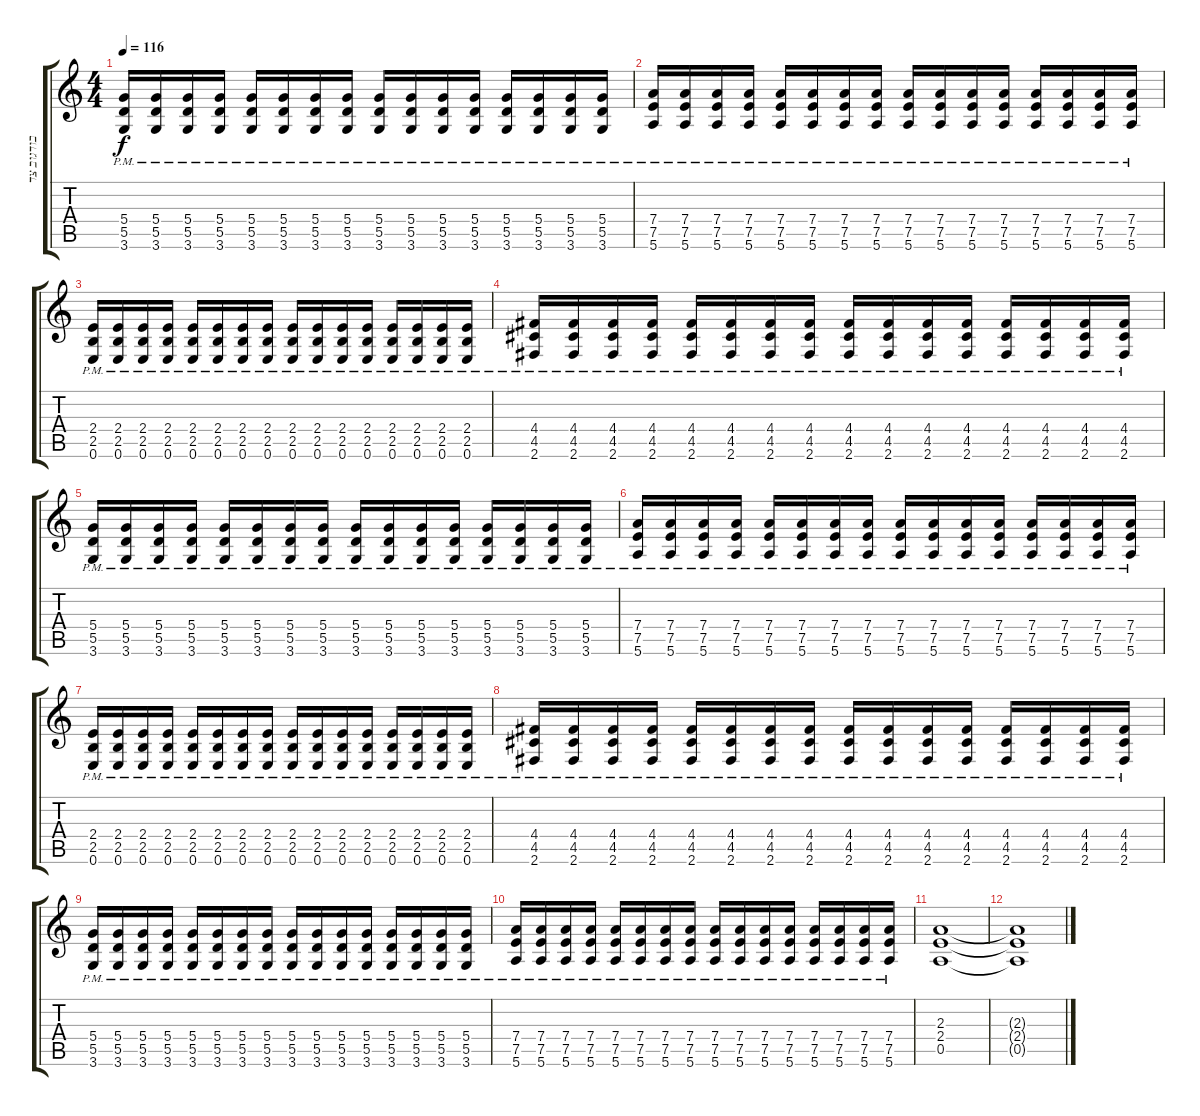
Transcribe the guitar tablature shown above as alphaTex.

\track ("בודגוב צד שמאל" "בודגוב צד ") {instrument distortionguitar}
\staff {score tabs}
\tuning (E4 B3 G3 D3 A2 E2) {hide}
\ts (4 4)
\tempo 116
\clef g2
\ks c
(5.4 5.5 3.6{pm}).16{dy f} (5.4 5.5 3.6{pm}).16 (5.4 5.5 3.6{pm}).16 (5.4 5.5 3.6{pm}).16 (5.4 5.5 3.6{pm}).16 (5.4 5.5 3.6{pm}).16 (5.4 5.5 3.6{pm}).16 (5.4 5.5 3.6{pm}).16 (5.4 5.5 3.6{pm}).16 (5.4 5.5 3.6{pm}).16 (5.4 5.5 3.6{pm}).16 (5.4 5.5 3.6{pm}).16 (5.4 5.5 3.6{pm}).16 (5.4 5.5 3.6{pm}).16 (5.4 5.5 3.6{pm}).16 (5.4 5.5 3.6{pm}).16 |
(7.4 7.5 5.6{pm}).16 (7.4 7.5 5.6{pm}).16 (7.4 7.5 5.6{pm}).16 (7.4 7.5 5.6{pm}).16 (7.4 7.5 5.6{pm}).16 (7.4 7.5 5.6{pm}).16 (7.4 7.5 5.6{pm}).16 (7.4 7.5 5.6{pm}).16 (7.4 7.5 5.6{pm}).16 (7.4 7.5 5.6{pm}).16 (7.4 7.5 5.6{pm}).16 (7.4 7.5 5.6{pm}).16 (7.4 7.5 5.6{pm}).16 (7.4 7.5 5.6{pm}).16 (7.4 7.5 5.6{pm}).16 (7.4 7.5 5.6{pm}).16 |
(2.4{pm} 2.5 0.6{pm}).16 (2.4 2.5 0.6{pm}).16 (2.4 2.5 0.6{pm}).16 (2.4 2.5 0.6{pm}).16 (2.4 2.5 0.6{pm}).16 (2.4 2.5 0.6{pm}).16 (2.4 2.5 0.6{pm}).16 (2.4 2.5 0.6{pm}).16 (2.4 2.5 0.6{pm}).16 (2.4 2.5 0.6{pm}).16 (2.4 2.5 0.6{pm}).16 (2.4 2.5 0.6{pm}).16 (2.4 2.5 0.6{pm}).16 (2.4 2.5 0.6{pm}).16 (2.4 2.5 0.6{pm}).16 (2.4 2.5 0.6{pm}).16 |
(4.4 4.5 2.6{pm}).16 (4.4 4.5 2.6{pm}).16 (4.4 4.5 2.6{pm}).16 (4.4 4.5 2.6{pm}).16 (4.4 4.5 2.6{pm}).16 (4.4 4.5 2.6{pm}).16 (4.4 4.5 2.6{pm}).16 (4.4 4.5 2.6{pm}).16 (4.4 4.5 2.6{pm}).16 (4.4 4.5 2.6{pm}).16 (4.4 4.5 2.6{pm}).16 (4.4 4.5 2.6{pm}).16 (4.4 4.5 2.6{pm}).16 (4.4 4.5 2.6{pm}).16 (4.4 4.5 2.6{pm}).16 (4.4 4.5 2.6{pm}).16 |
(5.4 5.5 3.6{pm}).16 (5.4 5.5 3.6{pm}).16 (5.4 5.5 3.6{pm}).16 (5.4 5.5 3.6{pm}).16 (5.4 5.5 3.6{pm}).16 (5.4 5.5 3.6{pm}).16 (5.4 5.5 3.6{pm}).16 (5.4 5.5 3.6{pm}).16 (5.4 5.5 3.6{pm}).16 (5.4 5.5 3.6{pm}).16 (5.4 5.5 3.6{pm}).16 (5.4 5.5 3.6{pm}).16 (5.4 5.5 3.6{pm}).16 (5.4 5.5 3.6{pm}).16 (5.4 5.5 3.6{pm}).16 (5.4 5.5 3.6{pm}).16 |
(7.4 7.5 5.6{pm}).16 (7.4 7.5 5.6{pm}).16 (7.4 7.5 5.6{pm}).16 (7.4 7.5 5.6{pm}).16 (7.4 7.5 5.6{pm}).16 (7.4 7.5 5.6{pm}).16 (7.4 7.5 5.6{pm}).16 (7.4 7.5 5.6{pm}).16 (7.4 7.5 5.6{pm}).16 (7.4 7.5 5.6{pm}).16 (7.4 7.5 5.6{pm}).16 (7.4 7.5 5.6{pm}).16 (7.4 7.5 5.6{pm}).16 (7.4 7.5 5.6{pm}).16 (7.4 7.5 5.6{pm}).16 (7.4 7.5 5.6{pm}).16 |
(2.4{pm} 2.5 0.6{pm}).16 (2.4 2.5 0.6{pm}).16 (2.4 2.5 0.6{pm}).16 (2.4 2.5 0.6{pm}).16 (2.4 2.5 0.6{pm}).16 (2.4 2.5 0.6{pm}).16 (2.4 2.5 0.6{pm}).16 (2.4 2.5 0.6{pm}).16 (2.4 2.5 0.6{pm}).16 (2.4 2.5 0.6{pm}).16 (2.4 2.5 0.6{pm}).16 (2.4 2.5 0.6{pm}).16 (2.4 2.5 0.6{pm}).16 (2.4 2.5 0.6{pm}).16 (2.4 2.5 0.6{pm}).16 (2.4 2.5 0.6{pm}).16 |
(4.4 4.5 2.6{pm}).16 (4.4 4.5 2.6{pm}).16 (4.4 4.5 2.6{pm}).16 (4.4 4.5 2.6{pm}).16 (4.4 4.5 2.6{pm}).16 (4.4 4.5 2.6{pm}).16 (4.4 4.5 2.6{pm}).16 (4.4 4.5 2.6{pm}).16 (4.4 4.5 2.6{pm}).16 (4.4 4.5 2.6{pm}).16 (4.4 4.5 2.6{pm}).16 (4.4 4.5 2.6{pm}).16 (4.4 4.5 2.6{pm}).16 (4.4 4.5 2.6{pm}).16 (4.4 4.5 2.6{pm}).16 (4.4 4.5 2.6{pm}).16 |
(5.4 5.5 3.6{pm}).16 (5.4 5.5 3.6{pm}).16 (5.4 5.5 3.6{pm}).16 (5.4 5.5 3.6{pm}).16 (5.4 5.5 3.6{pm}).16 (5.4 5.5 3.6{pm}).16 (5.4 5.5 3.6{pm}).16 (5.4 5.5 3.6{pm}).16 (5.4 5.5 3.6{pm}).16 (5.4 5.5 3.6{pm}).16 (5.4 5.5 3.6{pm}).16 (5.4 5.5 3.6{pm}).16 (5.4 5.5 3.6{pm}).16 (5.4 5.5 3.6{pm}).16 (5.4 5.5 3.6{pm}).16 (5.4 5.5 3.6{pm}).16 |
(7.4 7.5 5.6{pm}).16 (7.4 7.5 5.6{pm}).16 (7.4 7.5 5.6{pm}).16 (7.4 7.5 5.6{pm}).16 (7.4 7.5 5.6{pm}).16 (7.4 7.5 5.6{pm}).16 (7.4 7.5 5.6{pm}).16 (7.4 7.5 5.6{pm}).16 (7.4 7.5 5.6{pm}).16 (7.4 7.5 5.6{pm}).16 (7.4 7.5 5.6{pm}).16 (7.4 7.5 5.6{pm}).16 (7.4 7.5 5.6{pm}).16 (7.4 7.5 5.6{pm}).16 (7.4 7.5 5.6{pm}).16 (7.4 7.5 5.6{pm}).16 |
(2.3 2.4 0.5).1 |
(2.3{t} 2.4{t} 0.5{t}).1
